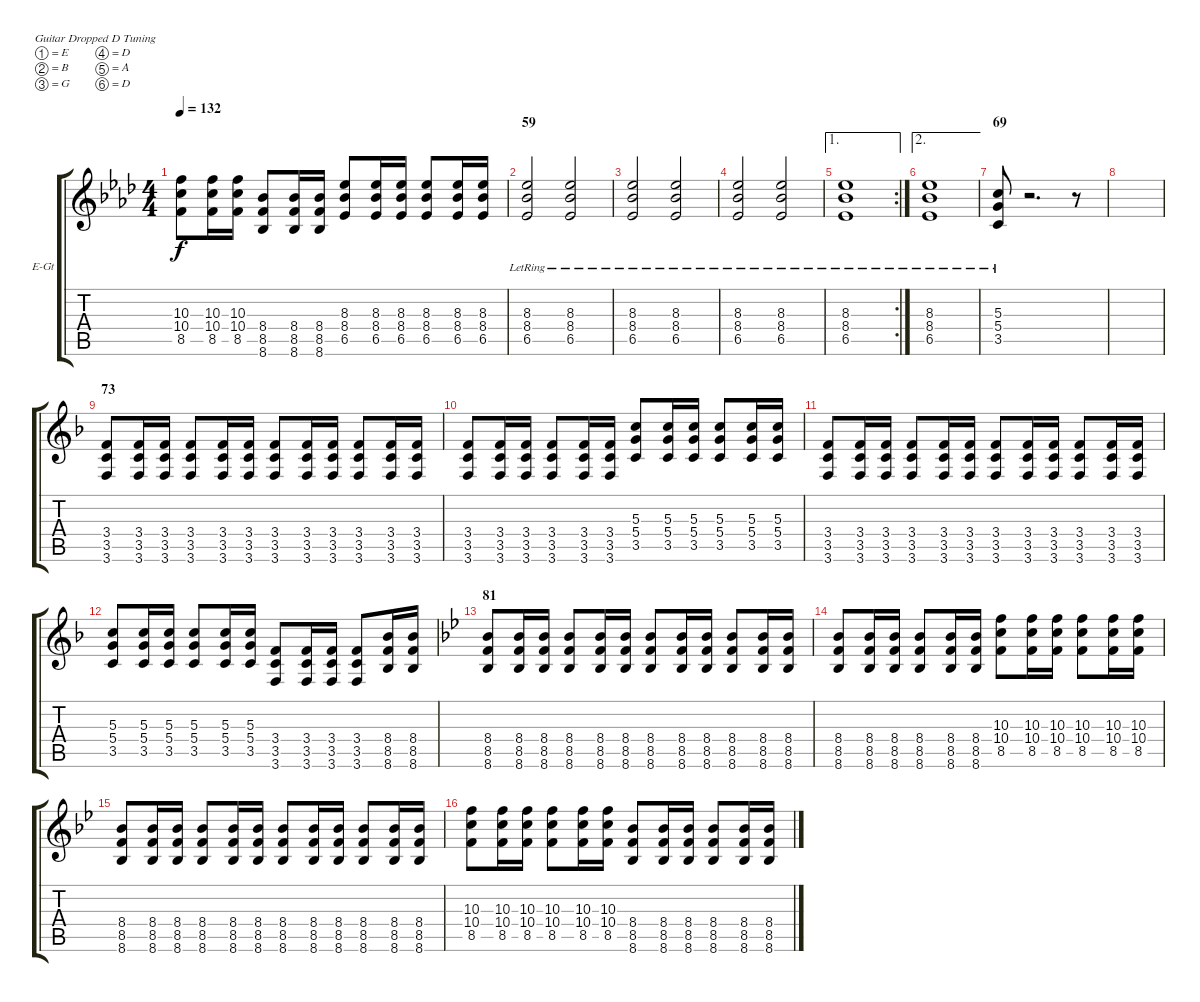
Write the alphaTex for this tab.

\bracketExtendMode groupsimilarinstruments
\firstSystemTrackNameOrientation horizontal
\otherSystemsTrackNameOrientation horizontal
\track ("Rythm Guitar" "E-Gt") {instrument distortionguitar}
\staff {score tabs}
\tuning (E4 B3 G3 D3 A2 D2)
\ts (4 4)
\tempo 132
\clef g2
\ks ab
(10.4 8.5 10.3).8{dy f} (10.4 8.5 10.3).16 (10.4 8.5 10.3).16 (8.5 8.6 8.4).8 (8.5 8.6 8.4).16 (8.5 8.6 8.4).16 (8.4 6.5 8.3).8 (8.4 6.5 8.3).16 (8.4 6.5 8.3).16 (8.4 6.5 8.3).8 (8.4 6.5 8.3).16 (8.4 6.5 8.3).16 |
\section ("" "59")
(8.4{lr} 6.5 8.3).2 (8.4{lr} 6.5 8.3).2 |
(8.4{lr} 6.5 8.3).2 (8.4{lr} 6.5 8.3).2 |
(8.4{lr} 6.5 8.3).2 (8.4{lr} 6.5 8.3).2 |
\ae 1
\rc 2
(8.4{lr} 6.5 8.3).1 |
\ae 2
(8.4{lr} 6.5 8.3).1 |
\section ("" "69")
(5.4{lr} 3.5 5.3).8 r.2{d} r.8 |
|
\section ("" "73")
\ks f
(3.5 3.6 3.4).8 (3.5 3.6 3.4).16 (3.5 3.6 3.4).16 (3.5 3.6 3.4).8 (3.5 3.6 3.4).16 (3.5 3.6 3.4).16 (3.5 3.6 3.4).8 (3.5 3.6 3.4).16 (3.5 3.6 3.4).16 (3.5 3.6 3.4).8 (3.5 3.6 3.4).16 (3.5 3.6 3.4).16 |
(3.5 3.6 3.4).8 (3.5 3.6 3.4).16 (3.5 3.6 3.4).16 (3.5 3.6 3.4).8 (3.5 3.6 3.4).16 (3.5 3.6 3.4).16 (5.4 3.5 5.3).8 (5.4 3.5 5.3).16 (5.4 3.5 5.3).16 (5.4 3.5 5.3).8 (5.4 3.5 5.3).16 (5.4 3.5 5.3).16 |
(3.5 3.6 3.4).8 (3.5 3.6 3.4).16 (3.5 3.6 3.4).16 (3.5 3.6 3.4).8 (3.5 3.6 3.4).16 (3.5 3.6 3.4).16 (3.5 3.6 3.4).8 (3.5 3.6 3.4).16 (3.5 3.6 3.4).16 (3.5 3.6 3.4).8 (3.5 3.6 3.4).16 (3.5 3.6 3.4).16 |
(5.4 3.5 5.3).8 (5.4 3.5 5.3).16 (5.4 3.5 5.3).16 (5.4 3.5 5.3).8 (5.4 3.5 5.3).16 (5.4 3.5 5.3).16 (3.5 3.6 3.4).8 (3.5 3.6 3.4).16 (3.5 3.6 3.4).16 (3.5 3.6 3.4).8 (8.5 8.6 8.4).16 (8.5 8.6 8.4).16 |
\section ("" "81")
\ks bb
(8.5 8.6 8.4).8 (8.5 8.6 8.4).16 (8.5 8.6 8.4).16 (8.5 8.6 8.4).8 (8.5 8.6 8.4).16 (8.5 8.6 8.4).16 (8.5 8.6 8.4).8 (8.5 8.6 8.4).16 (8.5 8.6 8.4).16 (8.5 8.6 8.4).8 (8.5 8.6 8.4).16 (8.5 8.6 8.4).16 |
(8.5 8.6 8.4).8 (8.5 8.6 8.4).16 (8.5 8.6 8.4).16 (8.5 8.6 8.4).8 (8.5 8.6 8.4).16 (8.5 8.6 8.4).16 (10.4 8.5 10.3).8 (10.4 8.5 10.3).16 (10.4 8.5 10.3).16 (10.4 8.5 10.3).8 (10.4 8.5 10.3).16 (10.4 8.5 10.3).16 |
(8.5 8.6 8.4).8 (8.5 8.6 8.4).16 (8.5 8.6 8.4).16 (8.5 8.6 8.4).8 (8.5 8.6 8.4).16 (8.5 8.6 8.4).16 (8.5 8.6 8.4).8 (8.5 8.6 8.4).16 (8.5 8.6 8.4).16 (8.5 8.6 8.4).8 (8.5 8.6 8.4).16 (8.5 8.6 8.4).16 |
(10.4 8.5 10.3).8 (10.4 8.5 10.3).16 (10.4 8.5 10.3).16 (10.4 8.5 10.3).8 (10.4 8.5 10.3).16 (10.4 8.5 10.3).16 (8.5 8.6 8.4).8 (8.5 8.6 8.4).16 (8.5 8.6 8.4).16 (8.5 8.6 8.4).8 (8.5 8.6 8.4).16 (8.5 8.6 8.4).16
